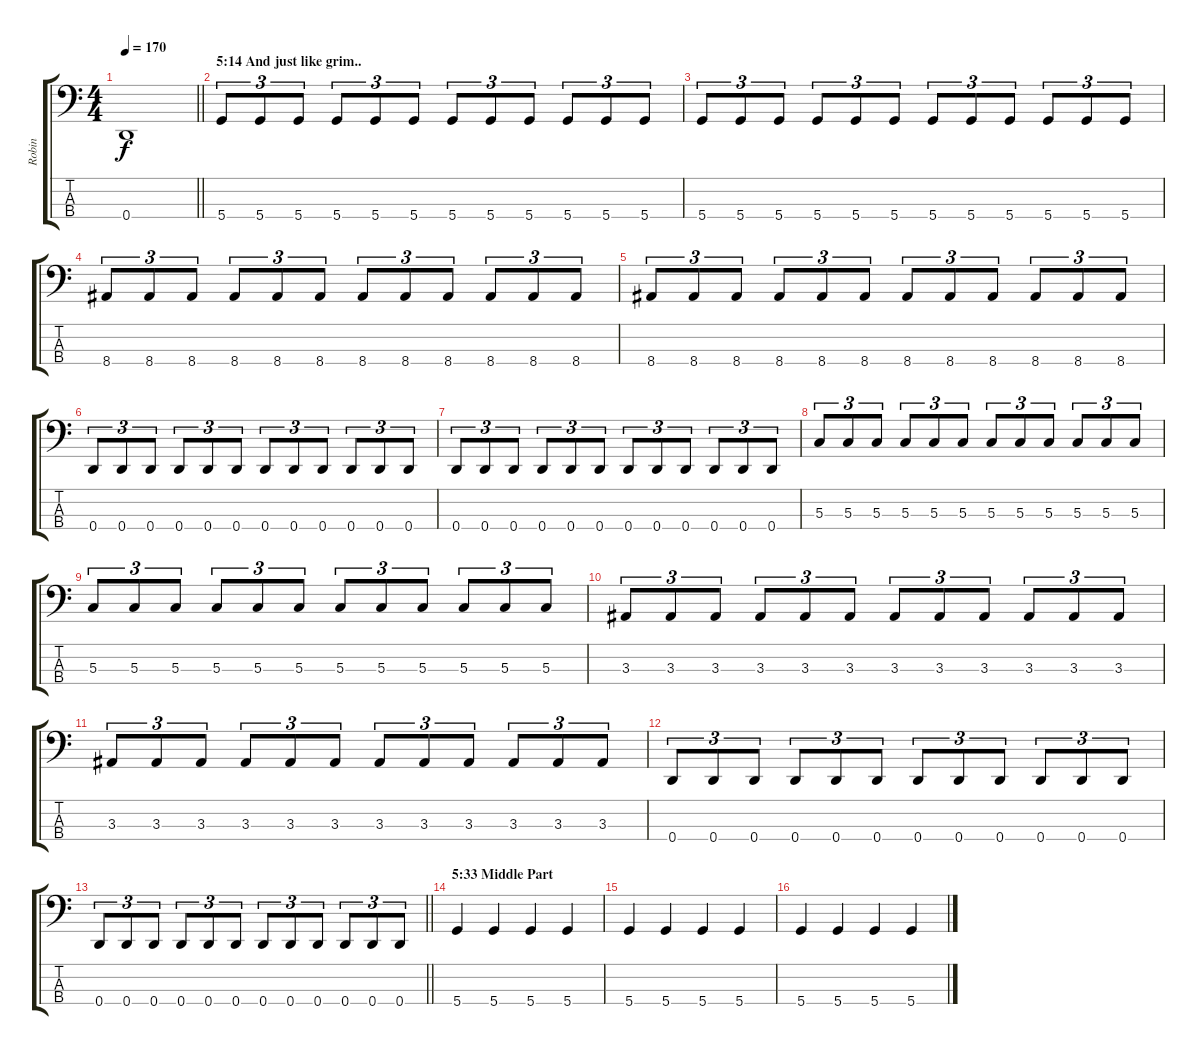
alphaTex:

\track ("Robin" "Robin") {instrument electricbasspick}
\staff {score tabs}
\tuning (F2 C2 G1 D1) {hide}
\ts (4 4)
\tempo 170
\clef f4
\barLineRight lightlight
\ks c
0.4{t}.1{dy f} |
\section ("" "5:14 And just like grim..")
5.4.8{tu (3 2)} 5.4.8{tu (3 2)} 5.4.8{tu (3 2)} 5.4.8{tu (3 2)} 5.4.8{tu (3 2)} 5.4.8{tu (3 2)} 5.4.8{tu (3 2)} 5.4.8{tu (3 2)} 5.4.8{tu (3 2)} 5.4.8{tu (3 2)} 5.4.8{tu (3 2)} 5.4.8{tu (3 2)} |
5.4.8{tu (3 2)} 5.4.8{tu (3 2)} 5.4.8{tu (3 2)} 5.4.8{tu (3 2)} 5.4.8{tu (3 2)} 5.4.8{tu (3 2)} 5.4.8{tu (3 2)} 5.4.8{tu (3 2)} 5.4.8{tu (3 2)} 5.4.8{tu (3 2)} 5.4.8{tu (3 2)} 5.4.8{tu (3 2)} |
8.4.8{tu (3 2)} 8.4.8{tu (3 2)} 8.4.8{tu (3 2)} 8.4.8{tu (3 2)} 8.4.8{tu (3 2)} 8.4.8{tu (3 2)} 8.4.8{tu (3 2)} 8.4.8{tu (3 2)} 8.4.8{tu (3 2)} 8.4.8{tu (3 2)} 8.4.8{tu (3 2)} 8.4.8{tu (3 2)} |
8.4.8{tu (3 2)} 8.4.8{tu (3 2)} 8.4.8{tu (3 2)} 8.4.8{tu (3 2)} 8.4.8{tu (3 2)} 8.4.8{tu (3 2)} 8.4.8{tu (3 2)} 8.4.8{tu (3 2)} 8.4.8{tu (3 2)} 8.4.8{tu (3 2)} 8.4.8{tu (3 2)} 8.4.8{tu (3 2)} |
0.4.8{tu (3 2)} 0.4.8{tu (3 2)} 0.4.8{tu (3 2)} 0.4.8{tu (3 2)} 0.4.8{tu (3 2)} 0.4.8{tu (3 2)} 0.4.8{tu (3 2)} 0.4.8{tu (3 2)} 0.4.8{tu (3 2)} 0.4.8{tu (3 2)} 0.4.8{tu (3 2)} 0.4.8{tu (3 2)} |
0.4.8{tu (3 2)} 0.4.8{tu (3 2)} 0.4.8{tu (3 2)} 0.4.8{tu (3 2)} 0.4.8{tu (3 2)} 0.4.8{tu (3 2)} 0.4.8{tu (3 2)} 0.4.8{tu (3 2)} 0.4.8{tu (3 2)} 0.4.8{tu (3 2)} 0.4.8{tu (3 2)} 0.4.8{tu (3 2)} |
5.3.8{tu (3 2)} 5.3.8{tu (3 2)} 5.3.8{tu (3 2)} 5.3.8{tu (3 2)} 5.3.8{tu (3 2)} 5.3.8{tu (3 2)} 5.3.8{tu (3 2)} 5.3.8{tu (3 2)} 5.3.8{tu (3 2)} 5.3.8{tu (3 2)} 5.3.8{tu (3 2)} 5.3.8{tu (3 2)} |
5.3.8{tu (3 2)} 5.3.8{tu (3 2)} 5.3.8{tu (3 2)} 5.3.8{tu (3 2)} 5.3.8{tu (3 2)} 5.3.8{tu (3 2)} 5.3.8{tu (3 2)} 5.3.8{tu (3 2)} 5.3.8{tu (3 2)} 5.3.8{tu (3 2)} 5.3.8{tu (3 2)} 5.3.8{tu (3 2)} |
3.3.8{tu (3 2)} 3.3.8{tu (3 2)} 3.3.8{tu (3 2)} 3.3.8{tu (3 2)} 3.3.8{tu (3 2)} 3.3.8{tu (3 2)} 3.3.8{tu (3 2)} 3.3.8{tu (3 2)} 3.3.8{tu (3 2)} 3.3.8{tu (3 2)} 3.3.8{tu (3 2)} 3.3.8{tu (3 2)} |
3.3.8{tu (3 2)} 3.3.8{tu (3 2)} 3.3.8{tu (3 2)} 3.3.8{tu (3 2)} 3.3.8{tu (3 2)} 3.3.8{tu (3 2)} 3.3.8{tu (3 2)} 3.3.8{tu (3 2)} 3.3.8{tu (3 2)} 3.3.8{tu (3 2)} 3.3.8{tu (3 2)} 3.3.8{tu (3 2)} |
0.4.8{tu (3 2)} 0.4.8{tu (3 2)} 0.4.8{tu (3 2)} 0.4.8{tu (3 2)} 0.4.8{tu (3 2)} 0.4.8{tu (3 2)} 0.4.8{tu (3 2)} 0.4.8{tu (3 2)} 0.4.8{tu (3 2)} 0.4.8{tu (3 2)} 0.4.8{tu (3 2)} 0.4.8{tu (3 2)} |
\barLineRight lightlight
0.4.8{tu (3 2)} 0.4.8{tu (3 2)} 0.4.8{tu (3 2)} 0.4.8{tu (3 2)} 0.4.8{tu (3 2)} 0.4.8{tu (3 2)} 0.4.8{tu (3 2)} 0.4.8{tu (3 2)} 0.4.8{tu (3 2)} 0.4.8{tu (3 2)} 0.4.8{tu (3 2)} 0.4.8{tu (3 2)} |
\section ("" "5:33 Middle Part")
5.4.4 5.4.4 5.4.4 5.4.4 |
5.4.4 5.4.4 5.4.4 5.4.4 |
5.4.4 5.4.4 5.4.4 5.4.4
